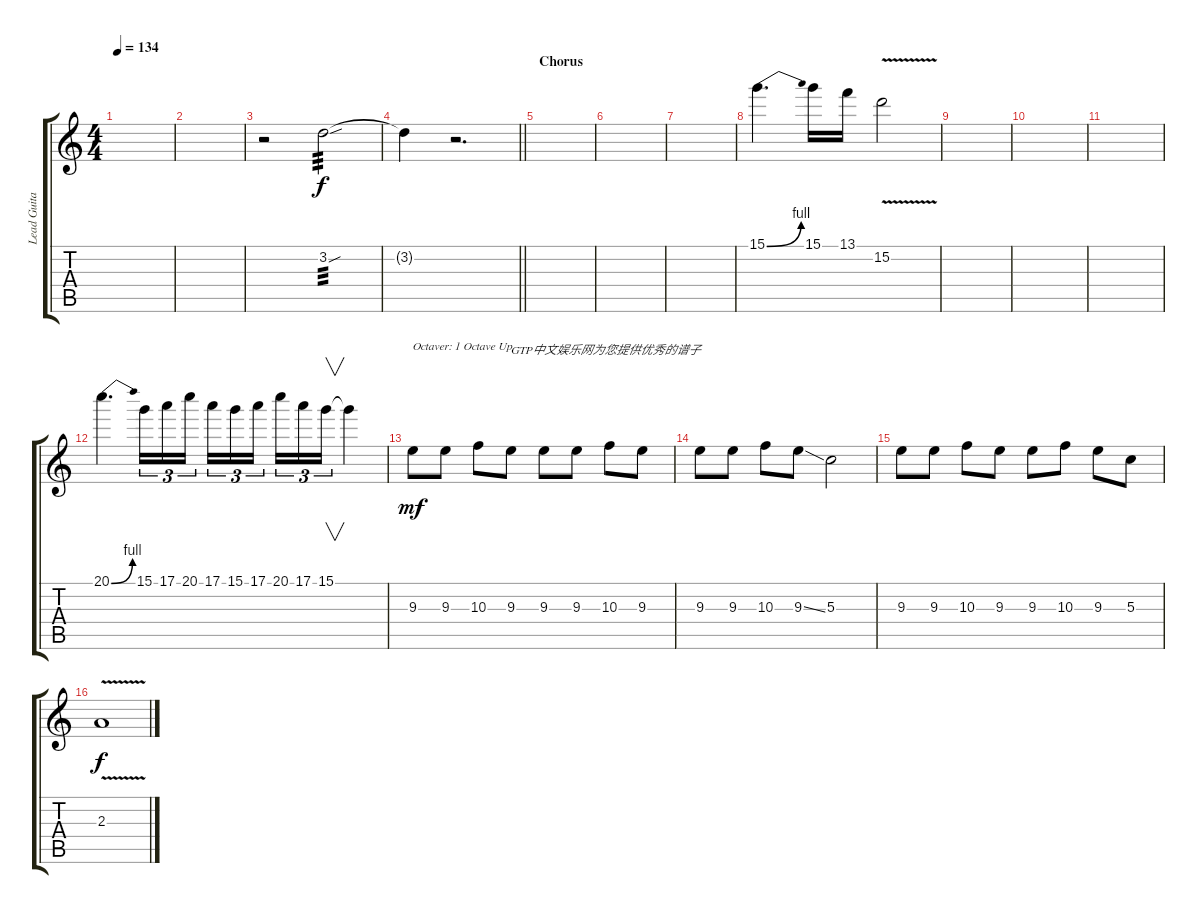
\track ("Lead Guitar" "Lead Guita") {instrument distortionguitar}
\staff {score tabs}
\tuning (E4 B3 G3 D3 A2 D2) {hide}
\ts (4 4)
\tempo 134
\clef g2
\ks c
|
|
r.2 3.2{sou}.2{tp 3 dy f} |
\barLineRight lightlight
3.2{t}.4 r.2{d} |
\section ("" "Chorus")
|
|
|
15.1{be (bend 0 0 60 4)}.4{d} 15.1.16 13.1.16 15.2{v}.2 |
|
|
|
20.1{be (bend 0 0 60 4)}.4{d} 15.1.16{tu (3 2)} 17.1.16{tu (3 2)} 20.1.16{tu (3 2)} 17.1.16{tu (3 2)} 15.1.16{tu (3 2)} 17.1.16{tu (3 2) beam splitsecondary} 20.1.16{tu (3 2)} 17.1.16{tu (3 2)} 15.1.16{v tu (3 2)} 15.1{t}.4 |
9.3.8{txt "Octaver: 1 Octave Up " dy mf} 9.3.8 10.3.8 9.3.8{txt "GTP中文娱乐网为您提供优秀的谱子"} 9.3.8 9.3.8 10.3.8 9.3.8 |
9.3.8 9.3.8 10.3.8 9.3{ss}.8 5.3.2 |
9.3.8 9.3.8 10.3.8 9.3.8 9.3.8 10.3.8 9.3.8 5.3.8 |
2.3{v}.1{dy f}
